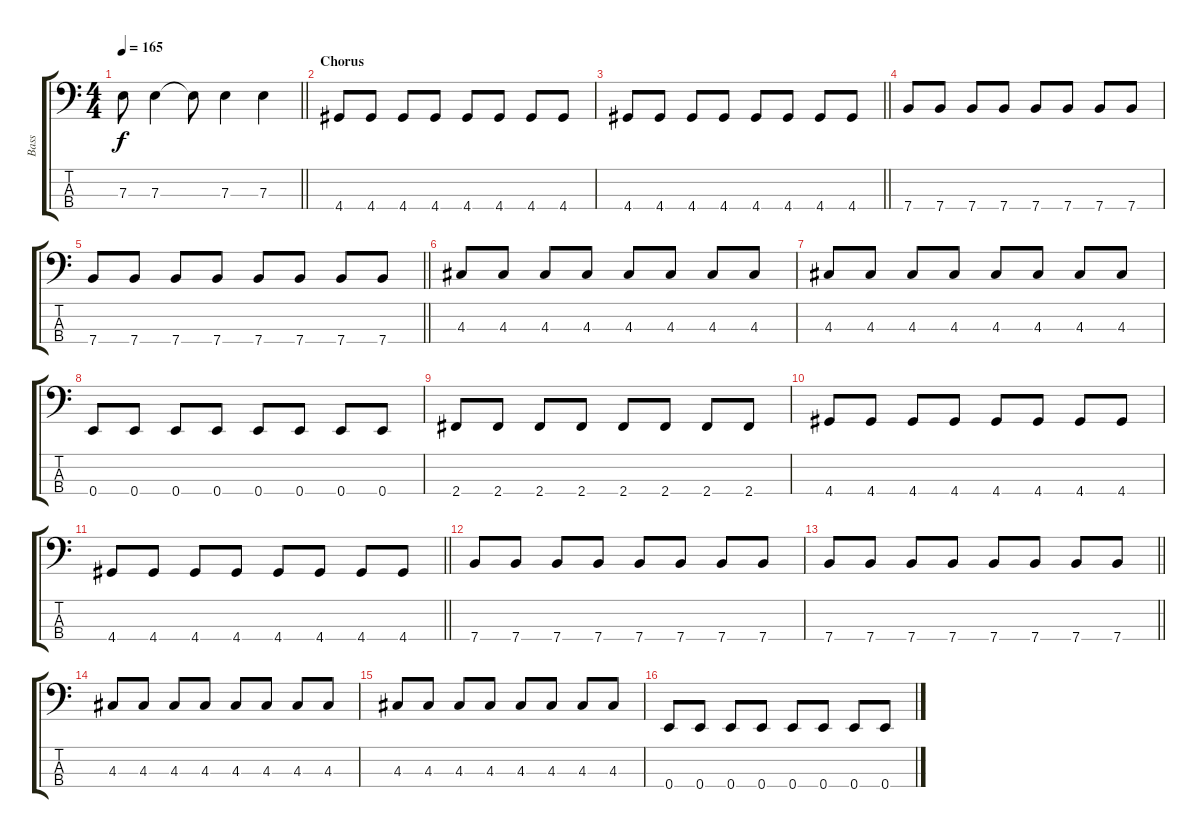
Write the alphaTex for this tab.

\track ("Bass" "Bass") {instrument electricbassfinger}
\staff {score tabs}
\tuning (G2 D2 A1 E1) {hide}
\ts (4 4)
\tempo 165
\clef f4
\barLineRight lightlight
\ks c
7.3{t}.8{dy f} 7.3.4 7.3{t}.8 7.3.4 7.3.4 |
\section ("" "Chorus")
4.4.8 4.4.8 4.4.8 4.4.8 4.4.8 4.4.8 4.4.8 4.4.8 |
\barLineRight lightlight
4.4.8 4.4.8 4.4.8 4.4.8 4.4.8 4.4.8 4.4.8 4.4.8 |
7.4.8 7.4.8 7.4.8 7.4.8 7.4.8 7.4.8 7.4.8 7.4.8 |
\barLineRight lightlight
7.4.8 7.4.8 7.4.8 7.4.8 7.4.8 7.4.8 7.4.8 7.4.8 |
4.3.8 4.3.8 4.3.8 4.3.8 4.3.8 4.3.8 4.3.8 4.3.8 |
4.3.8 4.3.8 4.3.8 4.3.8 4.3.8 4.3.8 4.3.8 4.3.8 |
0.4.8 0.4.8 0.4.8 0.4.8 0.4.8 0.4.8 0.4.8 0.4.8 |
2.4.8 2.4.8 2.4.8 2.4.8 2.4.8 2.4.8 2.4.8 2.4.8 |
4.4.8 4.4.8 4.4.8 4.4.8 4.4.8 4.4.8 4.4.8 4.4.8 |
\barLineRight lightlight
4.4.8 4.4.8 4.4.8 4.4.8 4.4.8 4.4.8 4.4.8 4.4.8 |
7.4.8 7.4.8 7.4.8 7.4.8 7.4.8 7.4.8 7.4.8 7.4.8 |
\barLineRight lightlight
7.4.8 7.4.8 7.4.8 7.4.8 7.4.8 7.4.8 7.4.8 7.4.8 |
4.3.8 4.3.8 4.3.8 4.3.8 4.3.8 4.3.8 4.3.8 4.3.8 |
4.3.8 4.3.8 4.3.8 4.3.8 4.3.8 4.3.8 4.3.8 4.3.8 |
0.4.8 0.4.8 0.4.8 0.4.8 0.4.8 0.4.8 0.4.8 0.4.8
